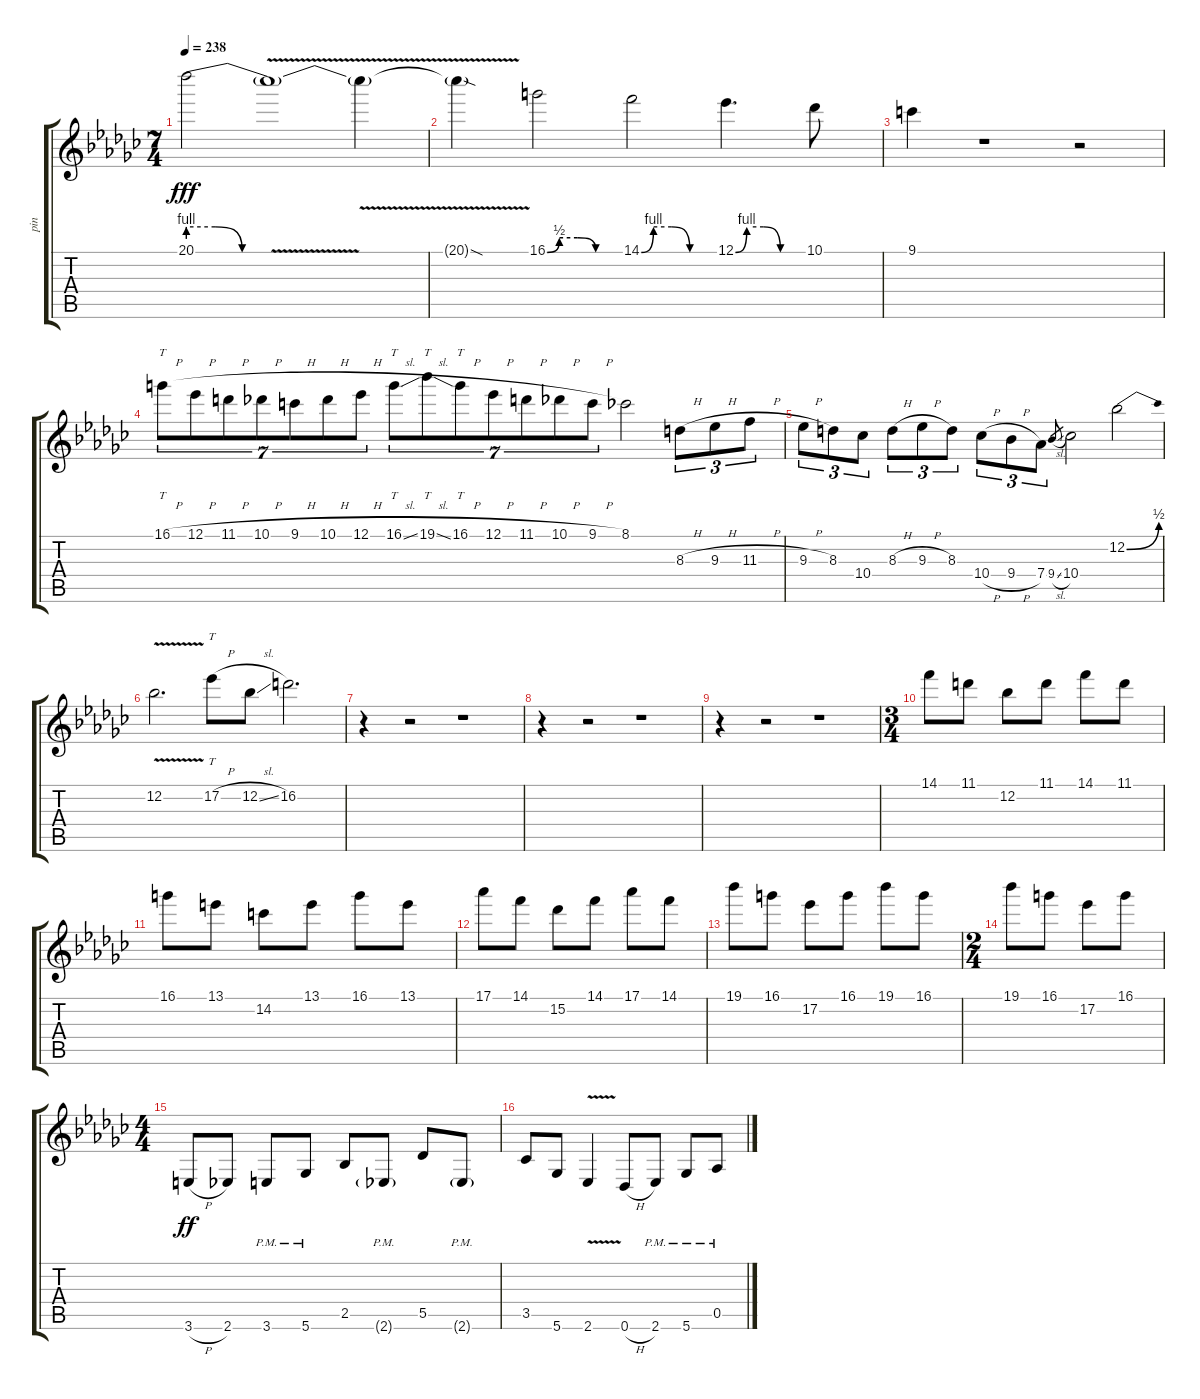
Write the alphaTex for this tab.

\track ("pin" "pin") {instrument distortionguitar}
\staff {score tabs}
\tuning (Eb4 Bb3 Gb3 Db3 Ab2 Db2) {hide}
\ts (7 4)
\tempo 238
\clef g2
\ks gb
20.1{be (custom 0 4 20 4 40 0 60 0) t}.2{dy fff} 20.1{v t}.1 20.1{v t}.4 |
20.1{sod t}.4 16.1{be (custom 0 0 10 2 25 2 40 0 60 0)}.2 14.1{be (custom 0 0 10 4 25 4 40 0 60 0)}.2 12.1{be (custom 0 0 10 4 25 4 40 0 60 0)}.4{d} 10.1.8 |
9.1.4 r.1 r.2 |
16.1{h}.8{tt tu (7 4)} 12.1{h}.8{tu (7 4)} 11.1{h}.8{tu (7 4)} 10.1{h}.8{tu (7 4)} 9.1{h}.8{tu (7 4)} 10.1{h}.8{tu (7 4)} 12.1{h}.8{tu (7 4)} 16.1{sl}.8{tt tu (7 4)} 19.1{sl}.8{tt tu (7 4)} 16.1{h}.8{tt tu (7 4)} 12.1{h}.8{tu (7 4)} 11.1{h}.8{tu (7 4)} 10.1{h}.8{tu (7 4)} 9.1{h}.8{tu (7 4)} 8.1.2 8.3{h}.8{tu (3 2)} 9.3{h}.8{tu (3 2)} 11.3{h}.8{tu (3 2)} |
9.3{h}.8{tu (3 2)} 8.3.8{tu (3 2)} 10.4.8{tu (3 2)} 8.3{h}.8{tu (3 2)} 9.3{h}.8{tu (3 2)} 8.3.8{tu (3 2)} 10.4{h}.8{tu (3 2)} 9.4{h}.8{tu (3 2)} 7.4.8{tu (3 2)} 9.4{sl}.8{gr} 10.4.2 12.2{be (bend 0 0 60 2)}.2 |
12.2{v}.2{d} 17.2{h}.8{tt} 12.2{sl}.8 16.2.2{d} |
r.4 r.2 r.1 |
r.4 r.2 r.1 |
r.4 r.2 r.1 |
\ts (3 4)
14.1.8 11.1.8 12.2.8 11.1.8 14.1.8 11.1.8 |
16.1.8 13.1.8 14.2.8 13.1.8 16.1.8 13.1.8 |
17.1.8 14.1.8 15.2.8 14.1.8 17.1.8 14.1.8 |
19.1.8 16.1.8 17.2.8 16.1.8 19.1.8 16.1.8 |
\ts (2 4)
19.1.8 16.1.8 17.2.8 16.1.8 |
\ts (4 4)
3.6{h}.8{dy ff} 2.6.8 3.6{pm}.8 5.6{pm}.8 2.5.8 2.6{g pm}.8 5.5.8 2.6{g pm}.8 |
3.5.8 5.6.8 2.6{v}.4 0.6{h}.8 2.6{pm}.8 5.6{pm}.8 0.5{pm}.8
